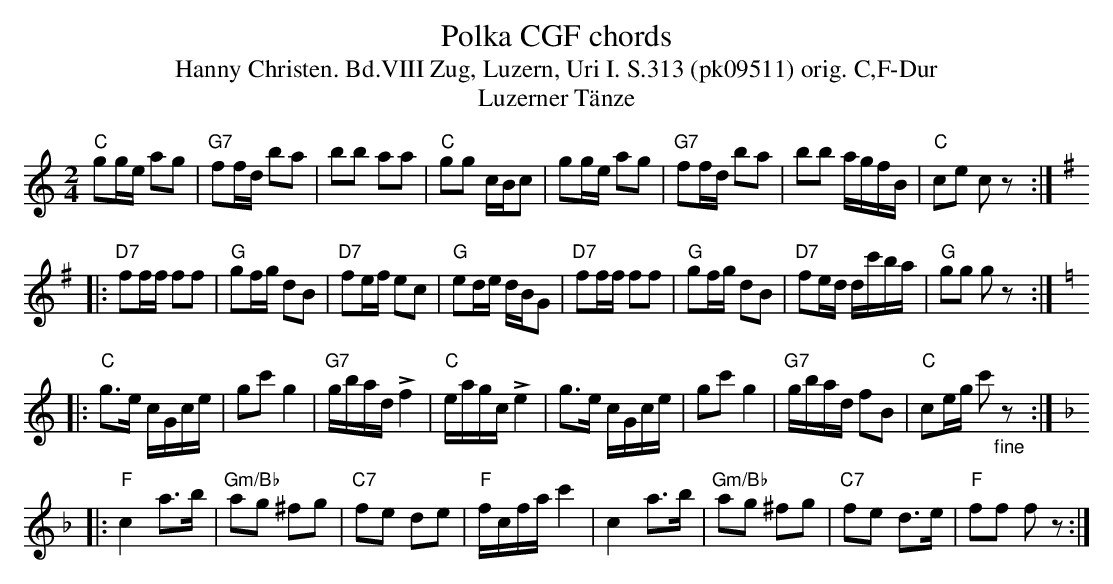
X:1
T:Polka CGF chords
T:Hanny Christen. Bd.VIII Zug, Luzern, Uri I. S.313 (pk09511) orig. C,F-Dur
T: Luzerner T\"anze
M:2/4
L:1/16
K:C %%MIDI gchordon
"C"g2ge a2g2 | "G7"f2fd b2a2 | b2b2 a2a2 | "C"g2g2 cBc2 | g2ge a2g2 | "G7"f2fd b2a2 | b2b2 agfB | "C"c2e2 c2z2 :: [K:G]
"D7"f2ff f2f2 | "G"g2fg d2B2 | "D7"f2ef e2c2 | "G"e2de dBG2 | "D7"f2ff f2f2 | "G"g2fg d2B2 | "D7"f2ed dc'ba | "G"g2g2 g2z2 :: [K:C]
"C"g3e cGce | g2c'2 g4 | "G7"gbad +>+f4 | "C"eagc +>+e4 | g3e cGce | g2c'2 g4 | "G7"gbad f2B2 | "C"c2eg c'2"_fine"z2 :: [K:F] [L:1/8]
"F"c2 a>b | "Gm/Bb"ag ^fg | "C7"fe de | "F"f/c/f/a/ c'2 | c2 a>b | "Gm/Bb"ag ^fg | "C7"fe d>e | "F"ff fz :|
